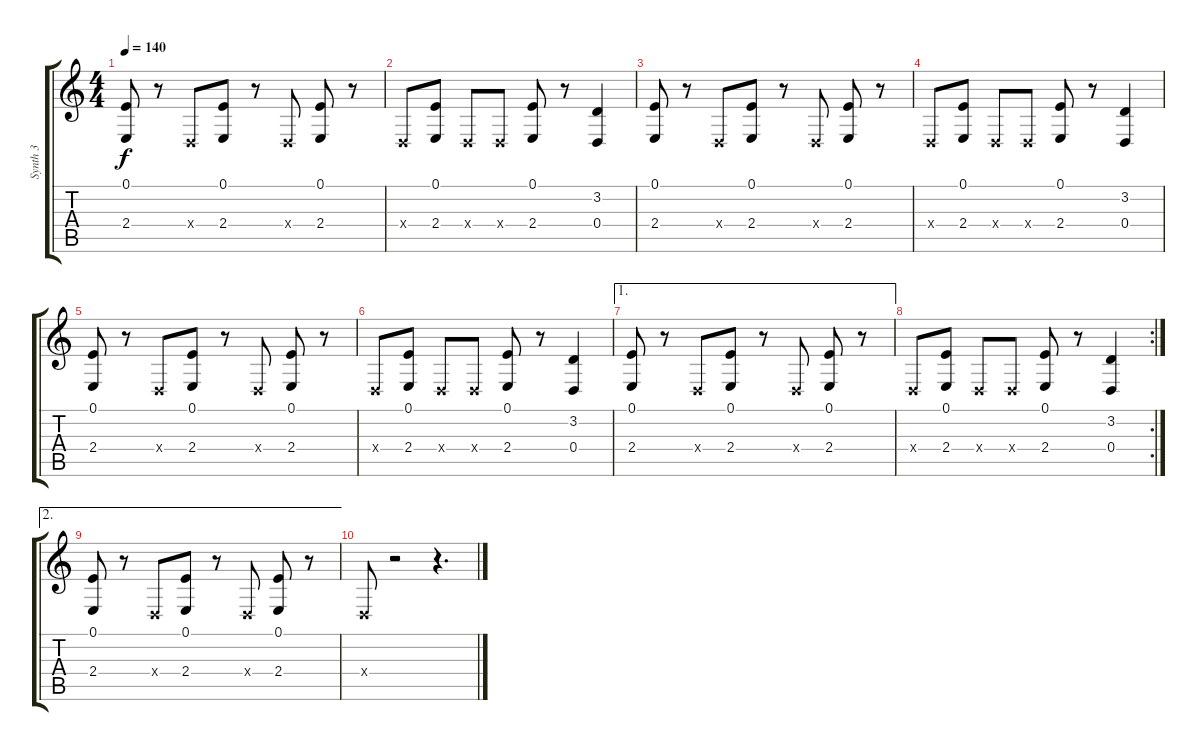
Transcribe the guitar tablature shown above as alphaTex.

\track ("Synth 3" "Synth 3") {instrument stringensemble1}
\staff {score tabs}
\tuning (E4 B3 G3 D3 A2 E2) {hide}
\ts (4 4)
\tempo 140
\clef g2
\ks c
(0.1 2.4).8{dy f} r.8 0.4{x}.8 (0.1 2.4).8 r.8 0.4{x}.8 (0.1 2.4).8 r.8 |
0.4{x}.8 (0.1 2.4).8 0.4{x}.8 0.4{x}.8 (0.1 2.4).8 r.8 (3.2 0.4).4 |
(0.1 2.4).8 r.8 0.4{x}.8 (0.1 2.4).8 r.8 0.4{x}.8 (0.1 2.4).8 r.8 |
0.4{x}.8 (0.1 2.4).8 0.4{x}.8 0.4{x}.8 (0.1 2.4).8 r.8 (3.2 0.4).4 |
(0.1 2.4).8 r.8 0.4{x}.8 (0.1 2.4).8 r.8 0.4{x}.8 (0.1 2.4).8 r.8 |
0.4{x}.8 (0.1 2.4).8 0.4{x}.8 0.4{x}.8 (0.1 2.4).8 r.8 (3.2 0.4).4 |
\ae 1
(0.1 2.4).8 r.8 0.4{x}.8 (0.1 2.4).8 r.8 0.4{x}.8 (0.1 2.4).8 r.8 |
\rc 2
0.4{x}.8 (0.1 2.4).8 0.4{x}.8 0.4{x}.8 (0.1 2.4).8 r.8 (3.2 0.4).4 |
\ae 2
(0.1 2.4).8 r.8 0.4{x}.8 (0.1 2.4).8 r.8 0.4{x}.8 (0.1 2.4).8 r.8 |
0.4{x}.8 r.2 r.4{d}
